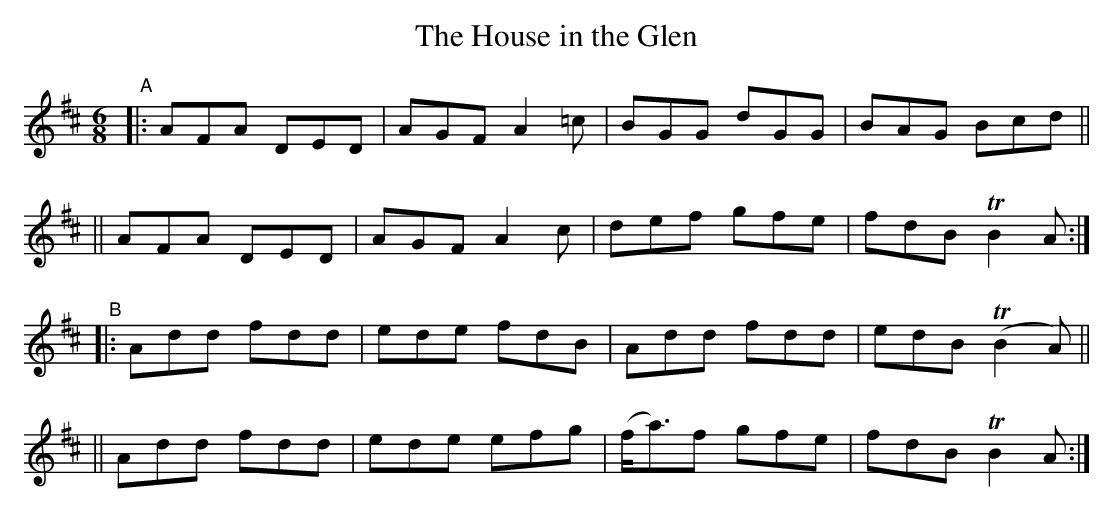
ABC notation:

X:1
T: The House in the Glen
M: 6/8
L: 1/8
K: D
"^A"\
|: AFA DED | AGF A2=c | BGG dGG | BAG  Bcd ||
|| AFA DED | AGF A2 c | def gfe | fdB TB2A :|
"^B"\
|: Add fdd | ede fdB |  Add   fdd | edB (TB2A) ||
|| Add fdd | ede efg | (f<a)f gfe | fdB  TB2A :|
